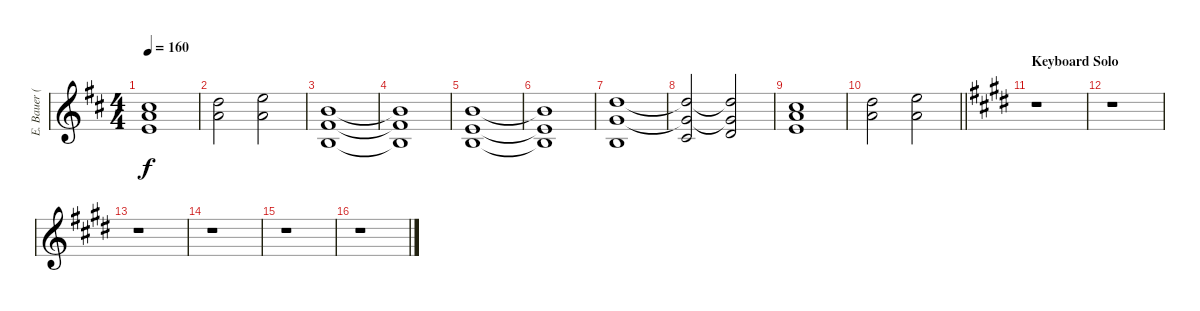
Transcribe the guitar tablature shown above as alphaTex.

\track ("E. Bauer (Keyboard)" "E. Bauer (") {instrument stringensemble1}
\staff {score}
\tuning (E4 B3 G3 D3 A2 E2) {hide}
\ts (4 4)
\tempo 160
\clef g2
\ks bminor
(9.1 10.2 9.3).1{dy f} |
(10.1 10.2).2 (12.1 10.2).2 |
(2.1 12.2 4.3).1 |
(2.1{t} 12.2{t} 4.3{t}).1 |
(0.1 12.2 4.3).1 |
(0.1{t} 12.2{t} 4.3{t}).1 |
(10.1 8.2 4.3).1 |
(10.1{t} 8.2{t} 6.3).2 (10.1{t} 8.2{t} 7.3).2 |
(9.1 10.2 9.3).1 |
\barLineRight lightlight
(10.1 10.2).2 (12.1 10.2).2 |
\section ("" "Keyboard Solo")
\ks c#minor
r.1 |
r.1 |
r.1 |
r.1 |
r.1 |
r.1
